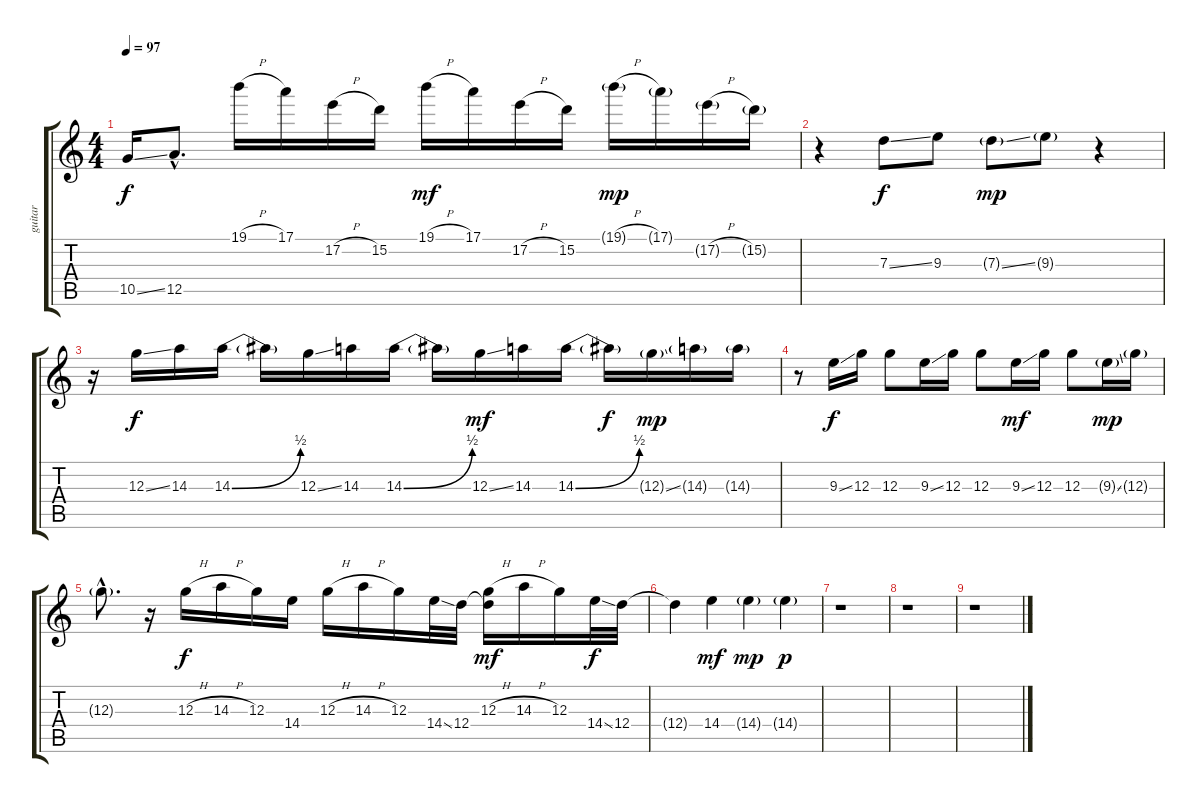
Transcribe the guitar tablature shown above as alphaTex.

\track ("guitar" "guitar") {instrument acousticguitarnylon}
\staff {score tabs}
\tuning (E4 B3 G3 D3 A2 E2) {hide}
\ts (4 4)
\tempo 97
\clef g2
\ks c
10.5{ss}.16{dy f} 12.5{hac}.8{d} 19.1{h}.16 17.1.16 17.2{h}.16 15.2.16 19.1{h}.16{dy mf} 17.1.16 17.2{h}.16 15.2.16 19.1{h g}.16{dy mp} 17.1{g}.16 17.2{h g}.16 15.2{g}.16 |
r.4 7.3{ss}.8{dy f} 9.3.8 7.3{ss g}.8{dy mp} 9.3{g}.8 r.4 |
r.16 12.3{ss}.16{dy f} 14.3.16 14.3{be (bend 0 0 60 2)}.16 14.3{t}.16 12.3{ss}.16 14.3.16 14.3{be (bend 0 0 60 2)}.16 14.3{t}.16 12.3{ss}.16{dy mf} 14.3.16 14.3{be (bend 0 0 60 2)}.16 14.3{t}.16{dy f} 12.3{ss g}.16{dy mp} 14.3{g}.16 14.3{g}.16 |
r.8 9.3{ss}.16{dy f} 12.3.16 12.3.8 9.3{ss}.16 12.3.16 12.3.8 9.3{ss}.16{dy mf} 12.3.16 12.3.8 9.3{ss g}.16{dy mp} 12.3{g}.16 |
12.3{g hac}.8{d} r.16 12.3{h}.16{dy f} 14.3{h}.16 12.3.16 14.4.16 12.3{h}.16 14.3{h}.16 12.3.16 14.4{ss}.32 12.4.32 (12.3{h} 12.4{t}).16{dy mf} 14.3{h}.16 12.3.16 14.4{ss}.32{dy f} 12.4.32 |
12.4{t}.4 14.4.4{dy mf} 14.4{g}.4{dy mp} 14.4{g}.4{dy p} |
r.1 |
r.1 |
r.1
